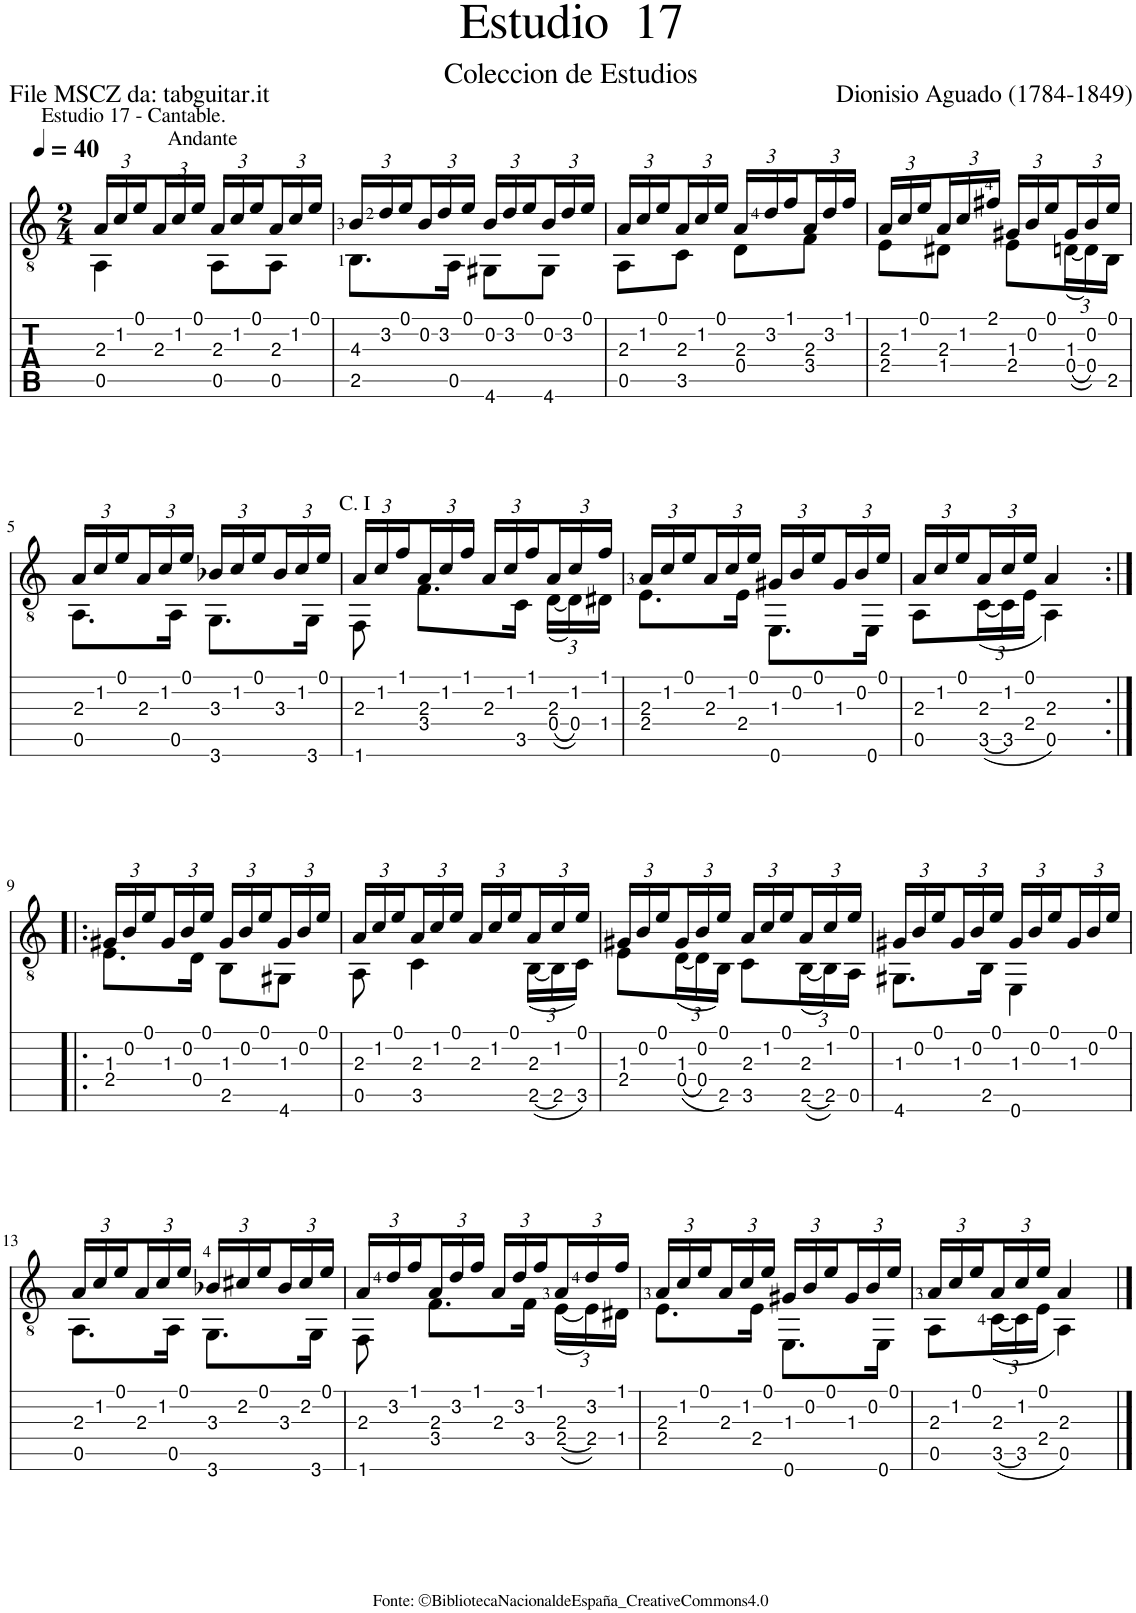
**kern	**kern
*part1	*part1
*staff2	*staff1
*I"Guitar	*
*I'Guit.	*
*stria6	*
*	*clefGv2
*k[]	*k[]
*M2/4	*M2/4
*MM40	*MM40
*Xbrackettup	*Xbrackettup
=1	=1
*^	*^
!	!	!LO:TX:a:t=Estudio 17 - Cantable.	!
!	!	!LO:TX:a:t=Andante	!
24ALL	4AA	24A/LL	4AA\
24c	.	24c/	.
24eJ	.	24e/	.
24AL	.	24A/	.
24c	.	24c/	.
24eJJ	.	24e/JJ	.
24ALL	8AAL	24A/LL	8AA\L
24c	.	24c/	.
24eJ	.	24e/	.
24AL	8AAJ	24A/	8AA\J
24c	.	24c/	.
24eJJ	.	24e/JJ	.
=2	=2	=2	=2
24BLL	8.BBL	24B/LL	8.BB\L
24d	.	24d/	.
24eJ	.	24e/	.
24BL	.	24B/	.
24d	.	24d/	.
.	16AAJk	.	16AA\Jk
24eJJ	.	24e/JJ	.
24BLL	8GG#L	24B/LL	8GG#X\L
24d	.	24d/	.
24eJ	.	24e/	.
24BL	8GG#J	24B/	8GG#\J
24d	.	24d/	.
24eJJ	.	24e/JJ	.
=3	=3	=3	=3
24ALL	8AAL	24A/LL	8AA\L
24c	.	24c/	.
24eJ	.	24e/	.
24AL	8CJ	24A/	8C\J
24c	.	24c/	.
24eJJ	.	24e/JJ	.
24ALL	8DL	24A/LL	8D\L
24d	.	24d/	.
24fJ	.	24f/	.
24AL	8FJ	24A/	8F\J
24d	.	24d/	.
24fJJ	.	24f/JJ	.
=4	=4	=4	=4
24ALL	8EL	24A/LL	8E\L
24c	.	24c/	.
24eJ	.	24e/	.
24AL	8D#J	24A/	8D#X\J
24c	.	24c/	.
24f#JJ	.	24f#X/JJ	.
24G#LL	8EL	24G#X/LL	8E\L
24B	.	24B/	.
24eJ	.	24e/	.
24G#L	[24DL	24G#/	([24Dn\L
24B	24D]	24B/	24D\])
24eJJ	24BBJJ	24e/JJ	24BB\JJ
!!LO:LB:g=z	!!
=5	=5	=5	=5
24ALL	8.AAL	24A/LL	8.AA\L
24c	.	24c/	.
24eJ	.	24e/	.
24AL	.	24A/	.
24c	.	24c/	.
.	16AAJk	.	16AA\Jk
24eJJ	.	24e/JJ	.
24B-LL	8.GGL	24B-X/LL	8.GG\L
24c	.	24c/	.
24eJ	.	24e/	.
24B-L	.	24B-/	.
24c	.	24c/	.
.	16GGJk	.	16GG\Jk
24eJJ	.	24e/JJ	.
=6	=6	=6	=6
!	!	!LO:TX:a:t=C. I	!
24ALL	8FFL	24A/LL	8FF\
24c	.	24c/	.
24fJ	.	24f/	.
24AL	8.FJ	24A/	8.F\L
24c	.	24c/	.
24fJJ	.	24f/JJ	.
24ALL	.	24A/LL	.
24c	.	24c/	.
.	16CLL	.	16C\Jk
24fJ	.	24f/	.
24AL	[24D	24A/	([24D\LL
24c	24D]	24c/	24D\])
24fJJ	24D#JJ	24f/JJ	24D#X\JJ
=7	=7	=7	=7
24ALL	8.EL	24A/LL	8.E\L
24c	.	24c/	.
24eJ	.	24e/	.
24AL	.	24A/	.
24c	.	24c/	.
.	16EJk	.	16E\Jk
24eJJ	.	24e/JJ	.
24G#LL	8.EEL	24G#X/LL	8.EE\L
24B	.	24B/	.
24eJ	.	24e/	.
24G#L	.	24G#/	.
24B	.	24B/	.
.	16EEJk	.	16EE\Jk
24eJJ	.	24e/JJ	.
=8	=8	=8	=8
24ALL	8AAL	24A/LL	8AA\L
24c	.	24c/	.
24eJ	.	24e/	.
24AL	[24CL	24A/	([24C\L
24c	24C]	24c/	24C\]
24eJJ	24EJJ	24e/JJ	24E\JJ
4A	4AA	4A/	4AA\)
!!LO:LB:g=z	!!
=9:|!|:	=9:|!|:	=9:|!|:	=9:|!|:
24G#LL	8.EL	24G#X/LL	8.E\L
24B	.	24B/	.
24eJ	.	24e/	.
24G#L	.	24G#/	.
24B	.	24B/	.
.	16DJk	.	16D\Jk
24eJJ	.	24e/JJ	.
24G#XLL	8BBL	24G#/LL	8BB\L
24B	.	24B/	.
24eJ	.	24e/	.
24G#L	8GG#J	24G#/	8GG#X\J
24B	.	24B/	.
24eJJ	.	24e/JJ	.
=10	=10	=10	=10
24ALL	8AA	24A/LL	8AA\
24c	.	24c/	.
24eJ	.	24e/	.
24AL	4C	24A/	4C\
24c	.	24c/	.
24eJJ	.	24e/JJ	.
24ALL	.	24A/LL	.
24c	.	24c/	.
24eJ	.	24e/	.
24AL	[24BBLL	24A/	([24BB\LL
24c	24BB]	24c/	24BB\]
24eJJ	24CJJ	24e/JJ	24C\JJ)
=11	=11	=11	=11
24G#LL	8EL	24G#X/LL	8E\L
24B	.	24B/	.
24eJ	.	24e/	.
24G#L	[24DL	24G#/	([24D\L
24B	24D]	24B/	24D\]
24eJJ	24BBJJ	24e/JJ	24BB\JJ)
24ALL	8CL	24A/LL	8C\L
24c	.	24c/	.
24eJ	.	24e/	.
24AL	[24BBL	24A/	([24BB\L
24c	24BB]	24c/	24BB\])
24eJJ	24AAJJ	24e/JJ	24AA\JJ
=12	=12	=12	=12
24G#LL	8.GG#L	24G#X/LL	8.GG#X\L
24B	.	24B/	.
24eJ	.	24e/	.
24G#L	.	24G#/	.
24B	.	24B/	.
.	16BBJk	.	16BB\Jk
24eJJ	.	24e/JJ	.
24G#XLL	4EE	24G#/LL	4EE\
24B	.	24B/	.
24eJ	.	24e/	.
24G#L	.	24G#/	.
24B	.	24B/	.
24eJJ	.	24e/JJ	.
!!LO:LB:g=z	!!
=13	=13	=13	=13
24ALL	8.AAL	24A/LL	8.AA\L
24c	.	24c/	.
24eJ	.	24e/	.
24AL	.	24A/	.
24c	.	24c/	.
.	16AAJk	.	16AA\Jk
24eJJ	.	24e/JJ	.
24B-LL	8.GGL	24B-X/LL	8.GG\L
24c#	.	24c#X/	.
24eJ	.	24e/	.
24B-L	.	24B-/	.
24c#	.	24c#/	.
.	16GGJk	.	16GG\Jk
24eJJ	.	24e/JJ	.
=14	=14	=14	=14
24ALL	8FFL	24A/LL	8FF\
24d	.	24d/	.
24fJ	.	24f/	.
24AL	8.FJ	24A/	8.F\L
24d	.	24d/	.
24fJJ	.	24f/JJ	.
24ALL	.	24A/LL	.
24d	.	24d/	.
.	16FLL	.	16F\Jk
24fJ	.	24f/	.
24AL	[24E	24A/	([24E\LL
24d	24E]	24d/	24E\])
24fJJ	24D#JJ	24f/JJ	24D#X\JJ
=15	=15	=15	=15
24ALL	8.EL	24A/LL	8.E\L
24c	.	24c/	.
24eJ	.	24e/	.
24AL	.	24A/	.
24c	.	24c/	.
.	16EJk	.	16E\Jk
24eJJ	.	24e/JJ	.
24G#LL	8.EEL	24G#X/LL	8.EE\L
24B	.	24B/	.
24eJ	.	24e/	.
24G#L	.	24G#/	.
24B	.	24B/	.
.	16EEJk	.	16EE\Jk
24eJJ	.	24e/JJ	.
=16	=16	=16	=16
24ALL	8AAL	24A/LL	8AA\L
24c	.	24c/	.
24eJ	.	24e/	.
24AL	[24CL	24A/	([24C\L
24c	24C]	24c/	24C\]
24eJJ	24EJJ	24e/JJ	24E\JJ
4A	4AA	4A/	4AA\)
*v	*v	*	*
*	*v	*v
==	==
*-	*-
